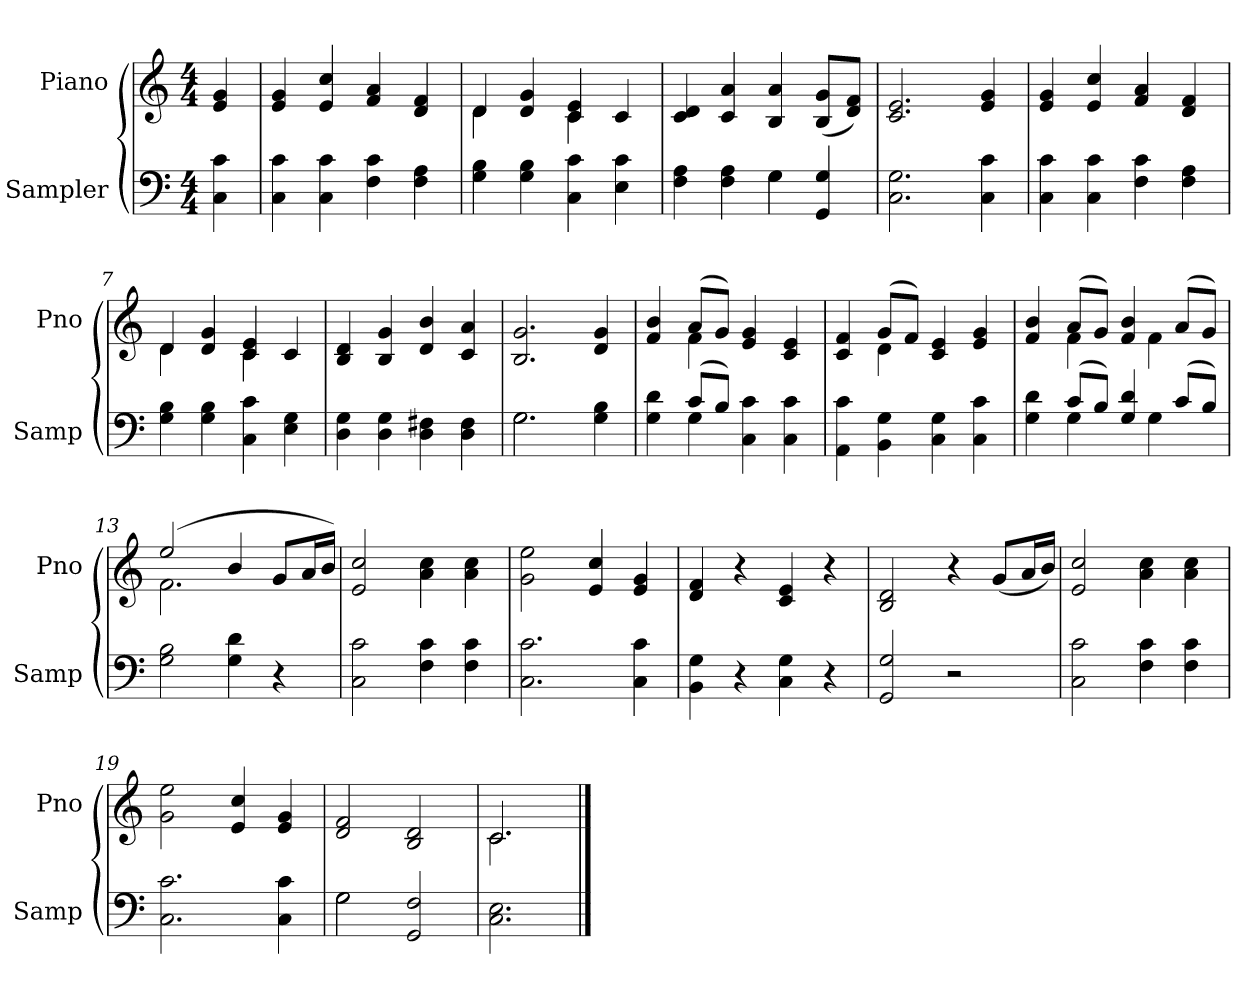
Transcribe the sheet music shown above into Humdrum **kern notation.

**kern	**kern
*part2	*part1
*staff2	*staff1
*I"Sampler	*I"Piano
*I'Samp	*I'Pno
*clefF4	*clefG2
*M4/4	*M4/4
=1	=1
4C 4c	4e 4g
=2	=2
4C 4c	4e 4g
4C 4c	4e 4cc
4F 4c	4f 4a
4F 4A	4d 4f
=3	=3
*	*^
4G 4B	4d/	4d
4G 4B	4d 4g	4ryy
4C 4c	4c 4e	4c
4E 4c	4c/	4ryy
*	*v	*v
=4	=4
*^	*
4F 4A	2ryy	4c 4d
4F 4A	.	4c 4a
4G\	4G	4B 4a
4GG 4G	4ryy	(8B/ 8g/L
.	.	8d/ 8f/J)
*v	*v	*
=5	=5
2.C 2.G	2.c 2.e
4C 4c	4e 4g
=6	=6
4C 4c	4e 4g
4C 4c	4e 4cc
4F 4c	4f 4a
4F 4A	4d 4f
=7	=7
*	*^
4G 4B	4d/	4d
4G 4B	4d 4g	4ryy
4C 4c	4c 4e	4c
4E 4G	4c/	4ryy
*	*v	*v
=8	=8
4D 4G	4B 4d
4D 4G	4B 4g
4D 4F#X	4d 4b
4D 4F#	4c 4a
=9	=9
*^	*
2.G\	2.G	2.B 2.g
4G 4B	4ryy	4d 4g
=10	=10	=10
*	*	*^
4G 4d	4ryy	4f 4b	4ryy
(8c/L	4G	(8a/L	4f
8B/J)	.	8g/J)	.
4C 4c	2ryy	4e 4g	2ryy
4C 4c	.	4c 4e	.
*v	*v	*	*
=11	=11	=11
4AA 4c	4c 4f	4ryy
4BB 4G	(8g/L	4d
.	8f/J)	.
4C 4G	4c 4e	2ryy
4C 4c	4e 4g	.
=12	=12	=12
*^	*	*
4G 4d	4ryy	4f 4b	4ryy
(8c/L	4G	(8a/L	4f
8B/J)	.	8g/J)	.
4G 4d	8ryy	4f 4b	8ryy
.	4G	.	4f
(8c/L	.	(8a/L	.
8B/J)	8ryy	8g/J)	8ryy
*v	*v	*	*
=13	=13	=13
2G 2B	(2ee/	2.f
4G 4d	4b/	.
4r	8g/L	4ryy
.	16a/L	.
.	16b/JJ)	.
*	*v	*v
=14	=14
2C 2c	2e 2cc
4F 4c	4a 4cc
4F 4c	4a 4cc
=15	=15
2.C 2.c	2g 2ee
.	4e 4cc
4C 4c	4e 4g
=16	=16
4BB 4G	4d 4f
4r	4r
4C 4G	4c 4e
4r	4r
=17	=17
2GG 2G	2B 2d
2r	4r
.	(8g/L
.	16a/L
.	16b/JJ)
=18	=18
2C 2c	2e 2cc
4F 4c	4a 4cc
4F 4c	4a 4cc
=19	=19
2.C 2.c	2g 2ee
.	4e 4cc
4C 4c	4e 4g
=20	=20
*^	*
2G\	2G	2d 2f
2GG 2F	2ryy	2B 2d
*v	*v	*
=21	=21
*	*^
2.C 2.E	2.c/	2.c
*	*v	*v
==	==
*-	*-
